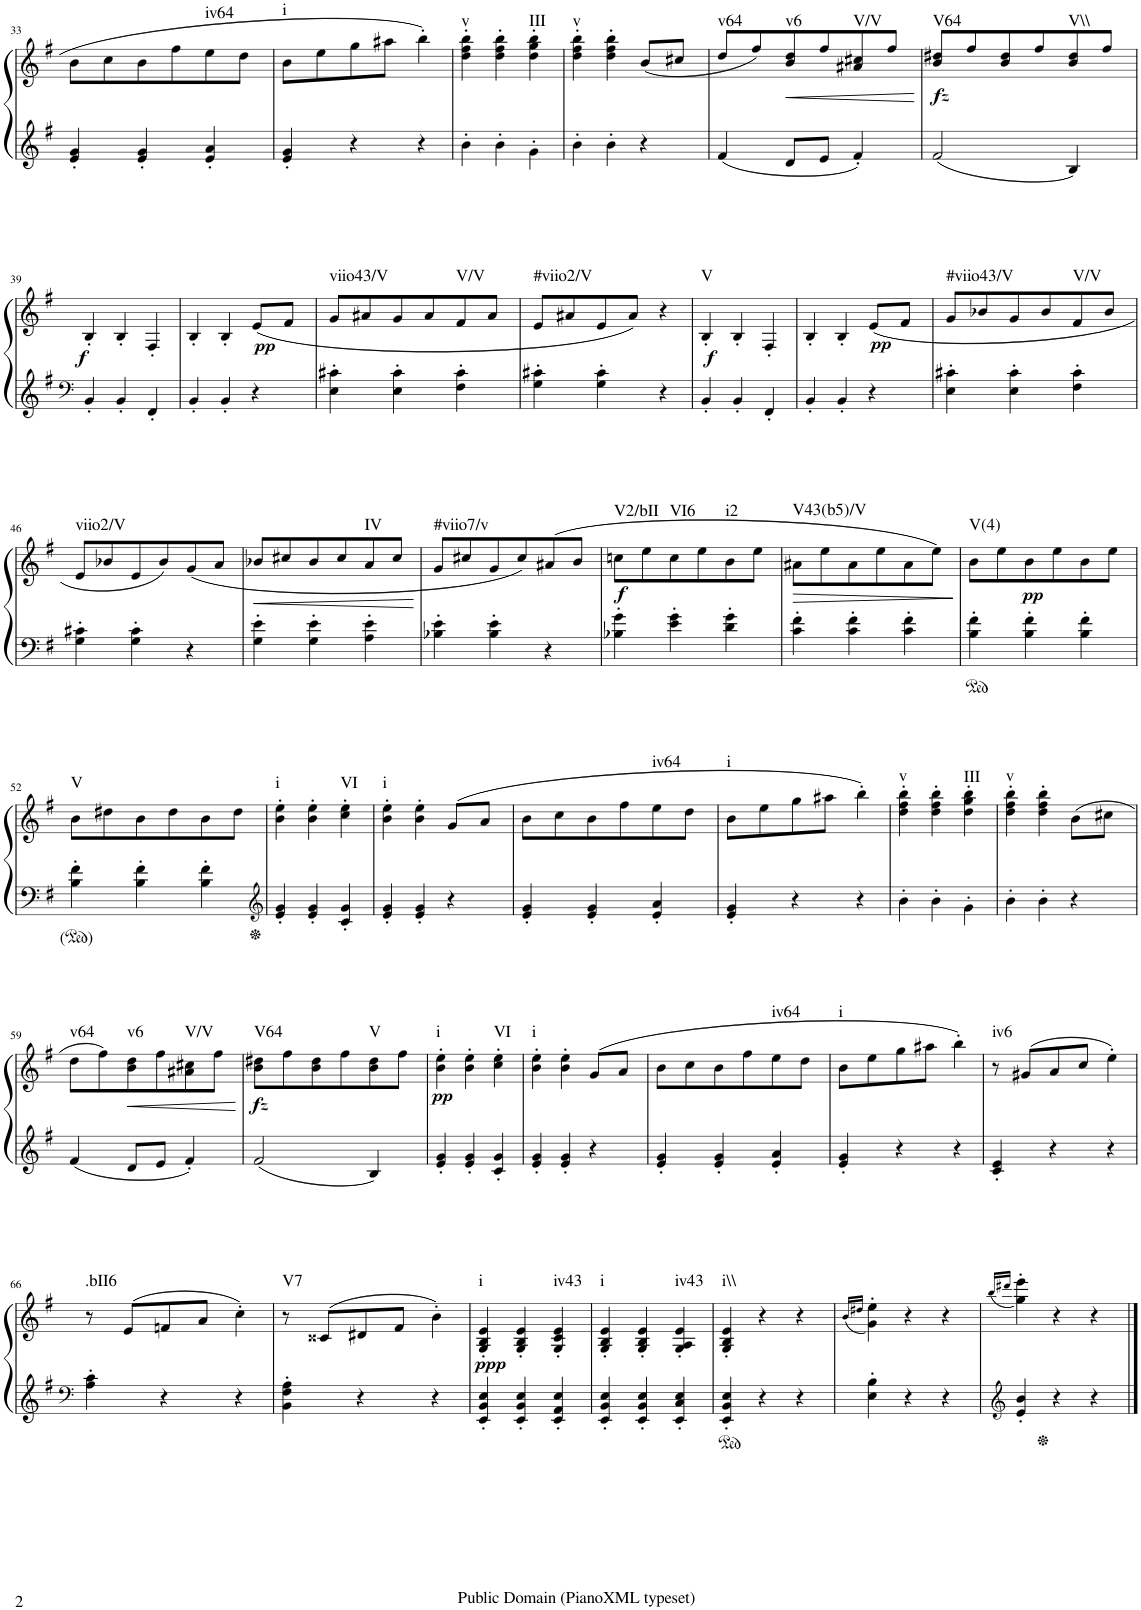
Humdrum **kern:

**kern	**kern	**dynam	**harte
*part1	*part1	*part1	*part1
*staff2	*staff1	*staff1/2	*
*I"Grand Piano	*	*	*
*I'Pno	*	*	*
!!LO:PB:g=z
*clefG2	*clefG2	*	*
*k[f#]	*k[f#]	*	*
*G:	*G:	*	*
*M3/4	*M3/4	*	*
=33	=33	=33	=33
4e/' 4g/'	8b\L	.	.
.	8cc\	.	.
4e/' 4g/'	8b\	.	.
.	8ff#\	.	.
!	!	!	!LO:H:kt=iv64
4e/' 4a/'	8ee\	.	N
.	8dd\J	.	.
=34	=34	=34	=34
!	!	!	!LO:H:kt=i
4e/' 4g/'	8b\L	.	N
.	8ee\	.	.
4r	8gg\	.	.
.	8aa#X\J	.	.
4r	4bb'\	.	.
=35	=35	=35	=35
!	!	!	!LO:H:kt=v
4b'\	4dd\' 4ff#\' 4bb\'	.	N
4b'\	4dd\' 4ff#\' 4bb\'	.	.
!	!	!	!LO:H:kt=III
4g'\	4dd\' 4gg\' 4bb\'	.	N
=36	=36	=36	=36
!	!	!	!LO:H:kt=v
4b'\	4dd\' 4ff#\' 4bb\'	.	N
4b'\	4dd\' 4ff#\' 4bb\'	.	.
4r	(8b/L	.	.
.	8cc#X/J	.	.
=37	=37	=37	=37
!	!	!	!LO:H:kt=v64
4f#/	8dd/L	.	N
.	8ff#/)	.	.
!	!	!LO:HP:b	!LO:H:kt=v6
8d/L	8b/ 8dd/	<	N
8e/J	8ff#/	.	.
!	!	!	!LO:H:kt=V/V
4f#'/	8a#X/ 8cc#X/	.	N
.	8ff#/J	.	.
.	.	[	.
=38	=38	=38	=38
!	!	!LO:DY:b	!LO:H:kt=V64
2f#/	8b/ 8dd#X/L	fz	N
.	8ff#/	.	.
.	8b/ 8dd#/	.	.
.	8ff#/	.	.
!	!	!	!LO:H:kt=V\\
4B/	8b/ 8dd#/	.	N
.	8ff#/J	.	.
!!LO:LB:g=z
=39	=39	=39	=39
*clefF4	*	*	*
!	!	!LO:DY:b	!
4BB'/	4B'/	f	.
4BB'/	4B'/	.	.
4FF#'/	4F#'/	.	.
=40	=40	=40	=40
4BB'/	4B'/	.	.
4BB'/	4B'/	.	.
!	!	!LO:DY:b	!
4r	(8e/L	pp	.
.	8f#/J	.	.
=41	=41	=41	=41
!	!	!	!LO:H:kt=viio43/V
4E\' 4c#X\'	8g/L	.	N
.	8a#X/	.	.
4E\' 4c#\'	8g/	.	.
.	8a#/	.	.
!	!	!	!LO:H:kt=V/V
4F#\' 4c#\'	8f#/	.	N
.	8a#/J	.	.
=42	=42	=42	=42
!	!	!	!LO:H:kt=#viio2/V
4G\' 4c#X\'	8e/L	.	N
.	8a#X/	.	.
4G\' 4c#\'	8e/	.	.
.	8a#/J)	.	.
4r	4r	.	.
=43	=43	=43	=43
!	!	!LO:DY:b	!LO:H:kt=V
4BB'/	4B'/	f	N
4BB'/	4B'/	.	.
4FF#'/	4F#'/	.	.
=44	=44	=44	=44
4BB'/	4B'/	.	.
4BB'/	4B'/	.	.
!	!	!LO:DY:b	!
4r	(8e/L	pp	.
.	8f#/J	.	.
=45	=45	=45	=45
!	!	!	!LO:H:kt=#viio43/V
4E\' 4c#X\'	8g/L	.	N
.	8b-X/	.	.
4E\' 4c#\'	8g/	.	.
.	8b-/	.	.
!	!	!	!LO:H:kt=V/V
4F#\' 4c#\'	8f#/	.	N
.	8b-/J	.	.
!!LO:LB:g=z
=46	=46	=46	=46
!	!	!	!LO:H:kt=viio2/V
4G\' 4c#X\'	8e/L	.	N
.	8b-X/	.	.
4G\' 4c#\'	8e/	.	.
.	8b-/)	.	.
4r	(8g/	.	.
.	8a/J	.	.
=47	=47	=47	=47
!	!	!LO:HP:b	!
4G\' 4e\'	8b-X/L	<	.
.	8cc#X/	.	.
4G\' 4e\'	8b-/	.	.
.	8cc#/	.	.
!	!	!	!LO:H:kt=IV
4A\' 4e\'	8a/	.	N
.	8cc#/J	.	.
.	.	[	.
=48	=48	=48	=48
!	!	!	!LO:H:kt=#viio7/v
4B-X\' 4e\'	8g/L	.	N
.	8cc#X/	.	.
4B-\' 4e\'	8g/	.	.
.	8cc#/)	.	.
4r	(8a#X/	.	.
.	8b/J	.	.
=49	=49	=49	=49
!	!	!LO:DY:b	!LO:H:kt=V2/bII
4B-X\'> 4g\'>	8ccn\L	f	N
.	8ee\	.	.
!	!	!	!LO:H:kt=VI6
4e\'> 4g\'>	8cc\	.	N
.	8ee\	.	.
!	!	!	!LO:H:kt=i2
4d\'> 4g\'>	8b\	.	N
.	8ee\J	.	.
=50	=50	=50	=50
!	!	!LO:HP:b	!LO:H:kt=V43(b5)/V
4c\'> 4f#\'>	8a#X\L	>	N
.	8ee\	.	.
4c\'> 4f#\'>	8a#\	.	.
.	8ee\	.	.
4c\'> 4f#\'>	8a#\	.	.
.	8ee\J)	.	.
.	.	]	.
=51	=51	=51	=51
!	!	!	!LO:H:kt=V(4)
4B\'> 4f#\'>	8b\L	.	N
.	8ee\	.	.
!	!	!LO:DY:b	!
4B\'> 4f#\'>	8b\	pp	.
.	8ee\	.	.
4B\'> 4f#\'>	8b\	.	.
.	8ee\J	.	.
!!LO:LB:g=z
=52	=52	=52	=52
!	!	!	!LO:H:kt=V
4B\'> 4f#\'>	8b\L	.	N
.	8dd#X\	.	.
4B\'> 4f#\'>	8b\	.	.
.	8dd#\	.	.
4B\'> 4f#\'>	8b\	.	.
.	8dd#\J	.	.
=53	=53	=53	=53
*clefG2	*	*	*
!	!	!	!LO:H:kt=i
4e/' 4g/'	4b\' 4ee\'	.	N
4e/' 4g/'	4b\' 4ee\'	.	.
!	!	!	!LO:H:kt=VI
4c/' 4g/'	4cc\' 4ee\'	.	N
=54	=54	=54	=54
!	!	!	!LO:H:kt=i
4e/' 4g/'	4b\' 4ee\'	.	N
4e/' 4g/'	4b\' 4ee\'	.	.
4r	(8g/L	.	.
.	8a/J	.	.
=55	=55	=55	=55
4e/' 4g/'	8b\L	.	.
.	8cc\	.	.
4e/' 4g/'	8b\	.	.
.	8ff#\	.	.
!	!	!	!LO:H:kt=iv64
4e/' 4a/'	8ee\	.	N
.	8dd\J	.	.
=56	=56	=56	=56
!	!	!	!LO:H:kt=i
4e/' 4g/'	8b\L	.	N
.	8ee\	.	.
4r	8gg\	.	.
.	8aa#X\J	.	.
4r	4bb'\)	.	.
=57	=57	=57	=57
!	!	!	!LO:H:kt=v
4b'\	4dd\' 4ff#\' 4bb\'	.	N
4b'\	4dd\' 4ff#\' 4bb\'	.	.
!	!	!	!LO:H:kt=III
4g'\	4dd\' 4gg\' 4bb\'	.	N
=58	=58	=58	=58
!	!	!	!LO:H:kt=v
4b'\	4dd\' 4ff#\' 4bb\'	.	N
4b'\	4dd\' 4ff#\' 4bb\'	.	.
4r	(8b\L	.	.
.	8cc#X\J	.	.
!!LO:LB:g=z
=59	=59	=59	=59
!	!	!	!LO:H:kt=v64
4f#/	8dd\L	.	N
.	8ff#\)	.	.
!	!	!LO:HP:b	!LO:H:kt=v6
8d/L	8b\ 8dd\	<	N
8e/J	8ff#\	.	.
!	!	!	!LO:H:kt=V/V
4f#'/	8a#X\ 8cc#X\	.	N
.	8ff#\J	.	.
.	.	[	.
=60	=60	=60	=60
!	!	!LO:DY:b	!LO:H:kt=V64
2f#/	8b\ 8dd#X\L	fz	N
.	8ff#\	.	.
.	8b\ 8dd#\	.	.
.	8ff#\	.	.
!	!	!	!LO:H:kt=V
4B/	8b\ 8dd#\	.	N
.	8ff#\J	.	.
=61	=61	=61	=61
!	!	!LO:DY:b	!LO:H:kt=i
4e/' 4g/'	4b\' 4ee\'	pp	N
4e/' 4g/'	4b\' 4ee\'	.	.
!	!	!	!LO:H:kt=VI
4c/' 4g/'	4cc\' 4ee\'	.	N
=62	=62	=62	=62
!	!	!	!LO:H:kt=i
4e/' 4g/'	4b\' 4ee\'	.	N
4e/' 4g/'	4b\' 4ee\'	.	.
4r	(8g/L	.	.
.	8a/J	.	.
=63	=63	=63	=63
4e/' 4g/'	8b\L	.	.
.	8cc\	.	.
4e/' 4g/'	8b\	.	.
.	8ff#\	.	.
!	!	!	!LO:H:kt=iv64
4e/' 4a/'	8ee\	.	N
.	8dd\J	.	.
=64	=64	=64	=64
!	!	!	!LO:H:kt=i
4e/' 4g/'	8b\L	.	N
.	8ee\	.	.
4r	8gg\	.	.
.	8aa#X\J	.	.
4r	4bb'\)	.	.
=65	=65	=65	=65
!	!	!	!LO:H:kt=iv6
4c/' 4e/'	8r	.	N
.	(8g#X/L	.	.
4r	8a/	.	.
.	8cc/J	.	.
4r	4ee'\)	.	.
!!LO:LB:g=z
=66	=66	=66	=66
*clefF4	*	*	*
!	!	!	!LO:H:kt=.bII6
4A\' 4c\'	8r	.	N
.	(8e/L	.	.
4r	8fn/	.	.
.	8a/J	.	.
4r	4cc'\)	.	.
=67	=67	=67	=67
!	!	!	!LO:H:kt=V7
4BB\' 4F#\' 4A\'	8r	.	N
.	(8c##X/L	.	.
4r	8d#X/	.	.
.	8f#/J	.	.
4r	4b'\)	.	.
=68	=68	=68	=68
!	!	!LO:DY:b	!LO:H:kt=i
4EE/' 4BB/' 4E/'	4G/' 4B/' 4e/'	ppp	N
4EE/' 4BB/' 4E/'	4G/' 4B/' 4e/'	.	.
!	!	!	!LO:H:kt=iv43
4EE/' 4AA/' 4E/'	4G/' 4c/' 4e/'	.	N
=69	=69	=69	=69
!	!	!	!LO:H:kt=i
4EE/' 4BB/' 4E/'	4G/' 4B/' 4e/'	.	N
4EE/' 4BB/' 4E/'	4G/' 4B/' 4e/'	.	.
!	!	!	!LO:H:kt=iv43
4EE/' 4C/' 4E/'	4G/' 4A/' 4e/'	.	N
=70	=70	=70	=70
!	!	!	!LO:H:kt=i\\
4EE/' 4BB/' 4E/'	4G/' 4B/' 4e/'	.	N
4r	4r	.	.
4r	4r	.	.
=71	=71	=71	=71
.	(16qb/LL	.	.
.	16qdd#X/JJ	.	.
4E\' 4B\'	4g\' 4ee\')	.	.
4r	4r	.	.
4r	4r	.	.
=72	=72	=72	=72
*clefG2	*	*	*
.	(16qbb/LL	.	.
.	16qddd#X/JJ	.	.
4e/' 4b/'	4gg\' 4eee\')	.	.
4r	4r	.	.
4r	4r	.	.
==	==	==	==
*-	*-	*-	*-
